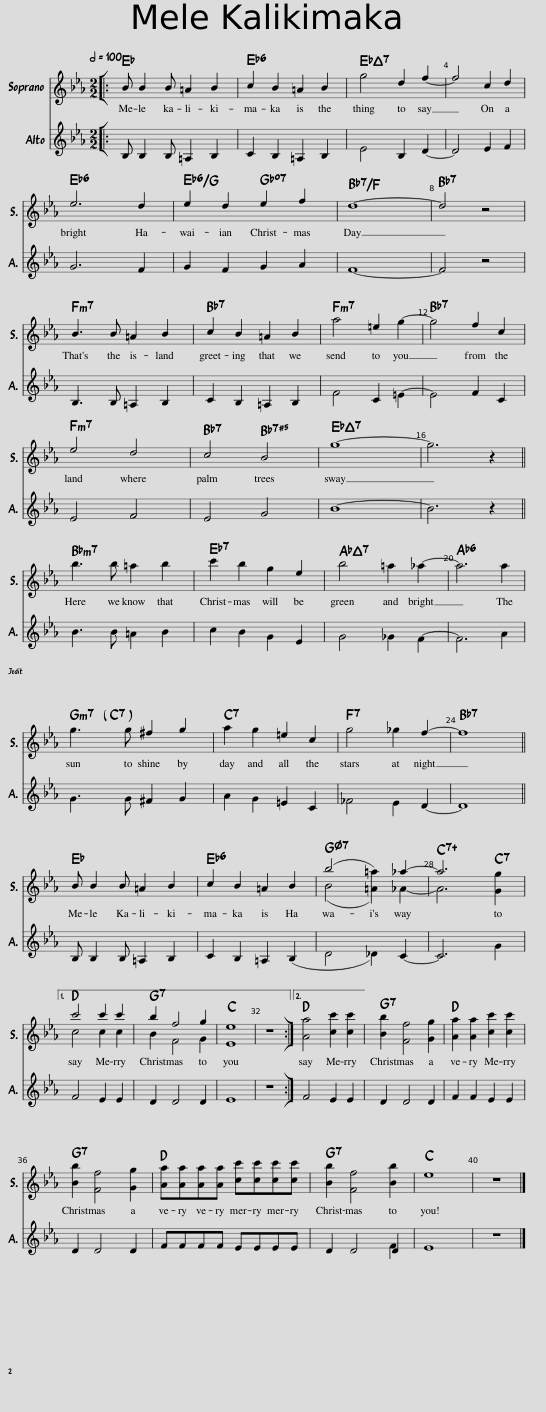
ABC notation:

X:1
%%score 1 ( 2 3 ) ( 4 5 )
L:1/8
Q:1/2=100
M:2/2
I:linebreak $
K:Eb
V:1 treble
V:2 treble
V:3 treble
V:4 treble
V:5 treble
V:1
|: [B,B] [B,B]2 [B,B] [=A,=A]2 [B,B]2 | [Cc]2 [B,B]2 [=A,=A]2 [B,B]2 | [Eg]4 [B,d]2 [Df]2- | [Df]4 [Ec]2 [Fd]2 |$ [Ge]6 [Fd]2 | %5
 [Ge]2 [Fd]2 [Ge]2 [Af]2 | [Fd]8- | [Fd]4 z4 |$ [B,B]3 [B,B] [=A,=A]2 [B,B]2 | [Cc]2 [B,B]2 [=A,=A]2 [B,B]2 | %10
 [Fa]4 [C=e]2 [=Eg]2- | [Eg]4 [Ff]2 [Cc]2 |$ [Ee]4 [Fd]4 | [Ec]4 [EB]4 | [Bg]8- | %15
 [Bg]6 z2 ||$ [Bb]3 [Bb] [=A=a]2 [Bb]2 | [cc']2 [Bb]2 [Gg]2 [Ee]2 | [Gb]4 [_G=a]2 [F_a]2- | [Fa]6 [Aa]2 |$ %20
 [Gg]3 [Gg] [^F^f]2 [Gg]2 | [Aa]2 [Gg]2 [=E=e]2 [Cc]2 | [_Fg]4 [E_g]2 [Df]2- | [Df]8 ||$ [B,B] [B,B]2 [B,B] [=A,=A]2 [B,B]2 | %25
 [Cc]2 [B,B]2 [=A,=A]2 [DB]2 | [db]4 [_d=a]4 | [ca]6 [Gg]2 |1$ [cc']4- [cc'] [cc'] [cc']2 | [Bb]2 [Ff]4 [Gg]2 | %30
 [Ee]8 | z8 :|2 z8 || z8 | z8 |$ %35
 z8 | z8 | z8 | z8 | z8 |] %40
V:2
|: B B2 B =A2 B2 | c2 B2 =A2 B2 | g4 d2 f2- | f4 c2 d2 |$ e6 d2 | %5
 e2 d2 e2 f2 | d8- | d4 z4 |$ B3 B =A2 B2 | c2 B2 =A2 B2 | %10
 a4 =e2 g2- | g4 f2 c2 |$ e4 d4 | c4 B4 | g8- | %15
 g6 z2 ||$ b3 b =a2 b2 | c'2 b2 g2 e2 | b4 =a2 _a2- | a6 a2 |$ %20
 g3 g ^f2 g2 | a2 g2 =e2 c2 | g4 _g2 f2- | f8 ||$ B B2 B =A2 B2 | %25
 c2 B2 =A2 B2 | (b4 =a2) _a2- | a6 g2 |1$ c'4 c'2 c'2 | b2 f4 g2 | %30
 e8 | z8 :|2 [Aa]4 [cc']2 [cc']2 || [Bb]2 [Ff]4 [Gg]2 | [Aa]2 [Aa]2 [cc']2 [cc']2 |$ %35
 [Bb]2 [Ff]4 [Gg]2 | [Aa][Aa][Aa][Aa] [cc'][cc'][cc'][cc'] | [Bb]2 [Ff]4 [Bb]2 | e8 | z8 |] %40
V:3
|: x8 | x8 | x8 | x8 |$ x8 | %5
 x8 | x8 | x8 |$ x8 | x8 | %10
 x8 | x8 |$ x8 | x8 | x8 | %15
 x8 ||$ x8 | x8 | x8 | x8 |$ %20
 x8 | x8 | x8 | x8 ||$ x8 | %25
 x8 | (B4 =A2) _A2- | A6 G2 |1$ c4 c2 c2 | B2 F4 G2 | %30
 E8 | x8 :|2 x8 || x8 | x8 |$ %35
 x8 | x8 | x8 | x8 | x8 |] %40
V:4
|: B, B,2 B, =A,2 B,2 | C2 B,2 =A,2 B,2 | E4 B,2 D2- | D4 E2 F2 |$ G6 F2 | %5
 G2 F2 G2 A2 | F8- | F4 z4 |$ B,3 B, =A,2 B,2 | C2 B,2 =A,2 B,2 | %10
 F4 C2 =E2- | E4 F2 C2 |$ E4 F4 | E4 G4 | B8- | %15
 B6 z2 ||$ B3 B =A2 B2 | c2 B2 G2 E2 | G4 _G2 F2- | F6 A2 |$ %20
 G3 G ^F2 G2 | A2 G2 =E2 C2 | _F4 E2 D2- | D8 ||$ B, B,2 B, =A,2 B,2 | %25
 C2 B,2 =A,2 (B,2 | D4 _D2) C2- | C6 G2 |1$ F4 E2 E2 | D2 D4 D2 | %30
 E8 | z8 :|2 F4 E2 E2 || D2 D4 D2 | F2 F2 E2 E2 |$ %35
 D2 D4 D2 | FFFF EEEE | D2 D4 D2 | E8 | z8 |] %40
V:5
|: x8 | x8 | x8 | x8 |$ x8 | %5
 x8 | x8 | x8 |$ x8 | x8 | %10
 x8 | x8 |$ x8 | x8 | x8 | %15
 x8 ||$ x8 | x8 | x8 | x8 |$ %20
 x8 | x8 | x8 | x8 ||$ x8 | %25
 x8 | x8 | x8 |1$ x8 | x8 | %30
 x8 | x8 :|2 x8 || x8 | x8 |$ %35
 x8 | x8 | x6 F2 | x8 | x8 |] %40
